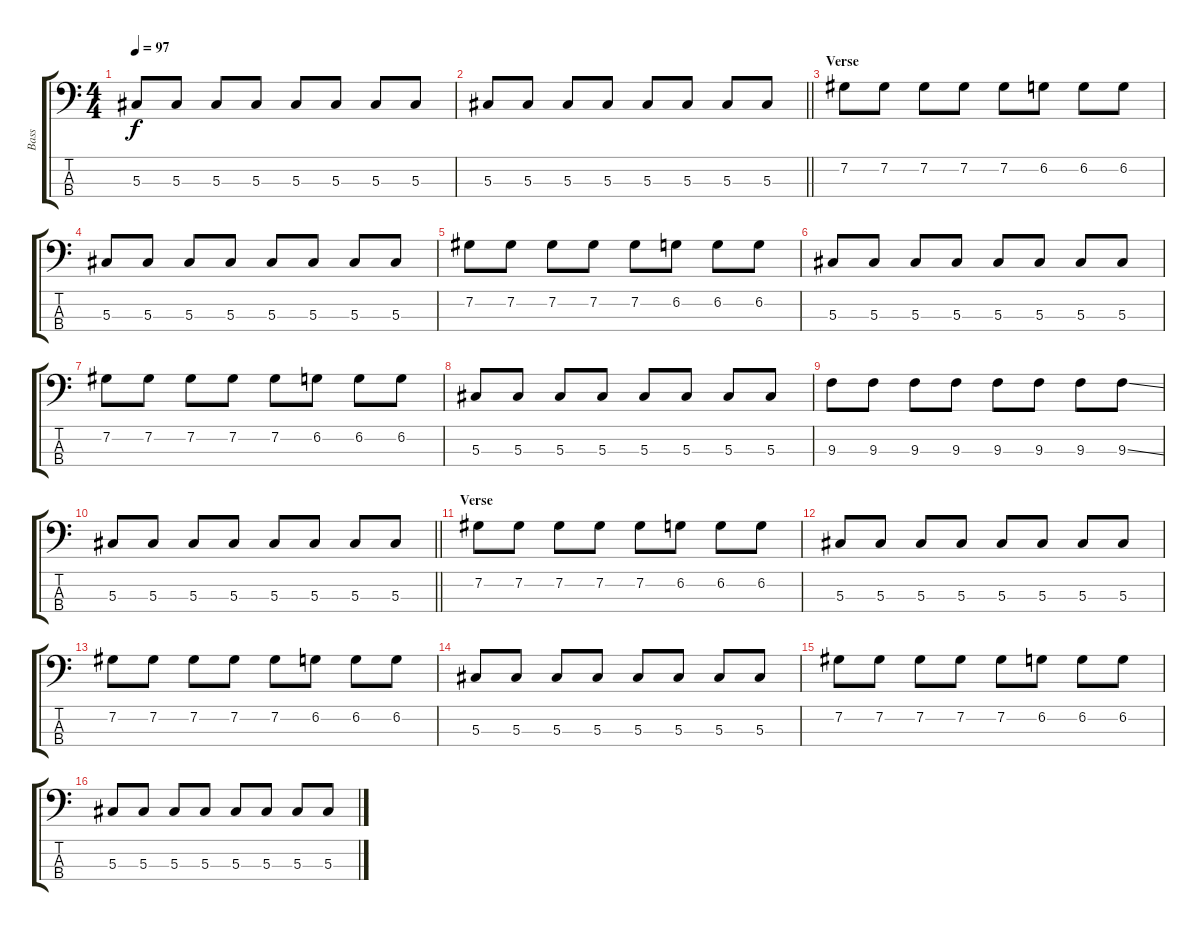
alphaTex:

\track ("Bass" "Bass") {instrument electricbasspick}
\staff {score tabs}
\tuning (Gb2 Db2 Ab1 Db1) {hide}
\ts (4 4)
\tempo 97
\clef f4
\ks c
5.3.8{dy f} 5.3.8 5.3.8 5.3.8 5.3.8 5.3.8 5.3.8 5.3.8 |
\barLineRight lightlight
5.3.8 5.3.8 5.3.8 5.3.8 5.3.8 5.3.8 5.3.8 5.3.8 |
\section ("" "Verse")
7.2.8 7.2.8 7.2.8 7.2.8 7.2.8 6.2.8 6.2.8 6.2.8 |
5.3.8 5.3.8 5.3.8 5.3.8 5.3.8 5.3.8 5.3.8 5.3.8 |
7.2.8 7.2.8 7.2.8 7.2.8 7.2.8 6.2.8 6.2.8 6.2.8 |
5.3.8 5.3.8 5.3.8 5.3.8 5.3.8 5.3.8 5.3.8 5.3.8 |
7.2.8 7.2.8 7.2.8 7.2.8 7.2.8 6.2.8 6.2.8 6.2.8 |
5.3.8 5.3.8 5.3.8 5.3.8 5.3.8 5.3.8 5.3.8 5.3.8 |
9.3.8 9.3.8 9.3.8 9.3.8 9.3.8 9.3.8 9.3.8 9.3{ss}.8 |
\barLineRight lightlight
5.3.8 5.3.8 5.3.8 5.3.8 5.3.8 5.3.8 5.3.8 5.3.8 |
\section ("" "Verse")
7.2.8 7.2.8 7.2.8 7.2.8 7.2.8 6.2.8 6.2.8 6.2.8 |
5.3.8 5.3.8 5.3.8 5.3.8 5.3.8 5.3.8 5.3.8 5.3.8 |
7.2.8 7.2.8 7.2.8 7.2.8 7.2.8 6.2.8 6.2.8 6.2.8 |
5.3.8 5.3.8 5.3.8 5.3.8 5.3.8 5.3.8 5.3.8 5.3.8 |
7.2.8 7.2.8 7.2.8 7.2.8 7.2.8 6.2.8 6.2.8 6.2.8 |
5.3.8 5.3.8 5.3.8 5.3.8 5.3.8 5.3.8 5.3.8 5.3.8
